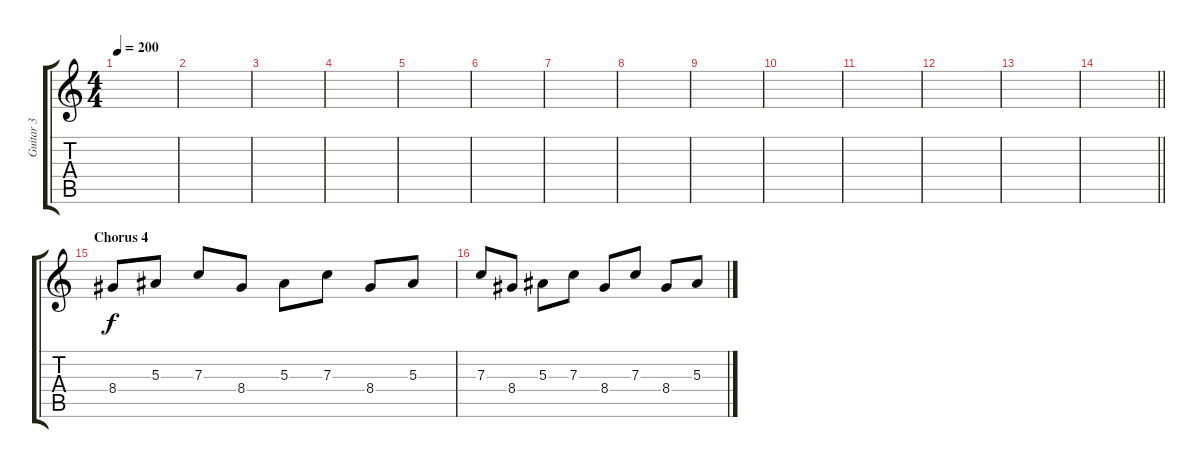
\track ("Guitar 3" "Guitar 3") {instrument distortionguitar}
\staff {score tabs}
\tuning (D4 A3 F3 C3 G2 C2) {hide}
\ts (4 4)
\tempo 200
\clef g2
\ks c
|
|
|
|
|
|
|
|
|
|
|
|
|
\barLineRight lightlight
|
\section ("" "Chorus 4")
8.4.8 5.3.8 7.3.8 8.4.8 5.3.8 7.3.8 8.4.8 5.3.8 |
7.3.8 8.4.8 5.3.8 7.3.8 8.4.8 7.3.8 8.4.8 5.3.8
